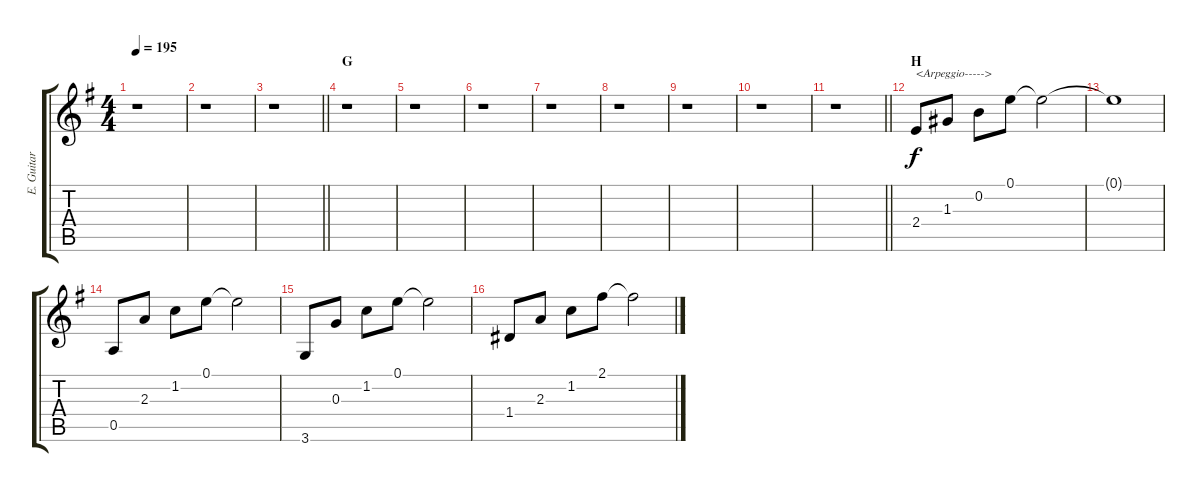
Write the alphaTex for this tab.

\track ("E. Guitar I" "E. Guitar ") {instrument overdrivenguitar}
\staff {score tabs}
\tuning (E4 B3 G3 D3 A2 E2) {hide}
\ts (4 4)
\tempo 195
\clef g2
\ks g
r.1{dy f} |
r.1 |
\barLineRight lightlight
r.1 |
\section ("" "G")
r.1 |
r.1 |
r.1 |
r.1 |
r.1 |
r.1 |
r.1 |
\barLineRight lightlight
r.1 |
\section ("" "H")
2.4.8{txt "<Arpeggio----->"} 1.3.8 0.2.8 0.1.8 0.1{t}.2 |
0.1{t}.1 |
0.5.8 2.3.8 1.2.8 0.1.8 0.1{t}.2 |
3.6.8 0.3.8 1.2.8 0.1.8 0.1{t}.2 |
1.4.8 2.3.8 1.2.8 2.1.8 2.1{t}.2
